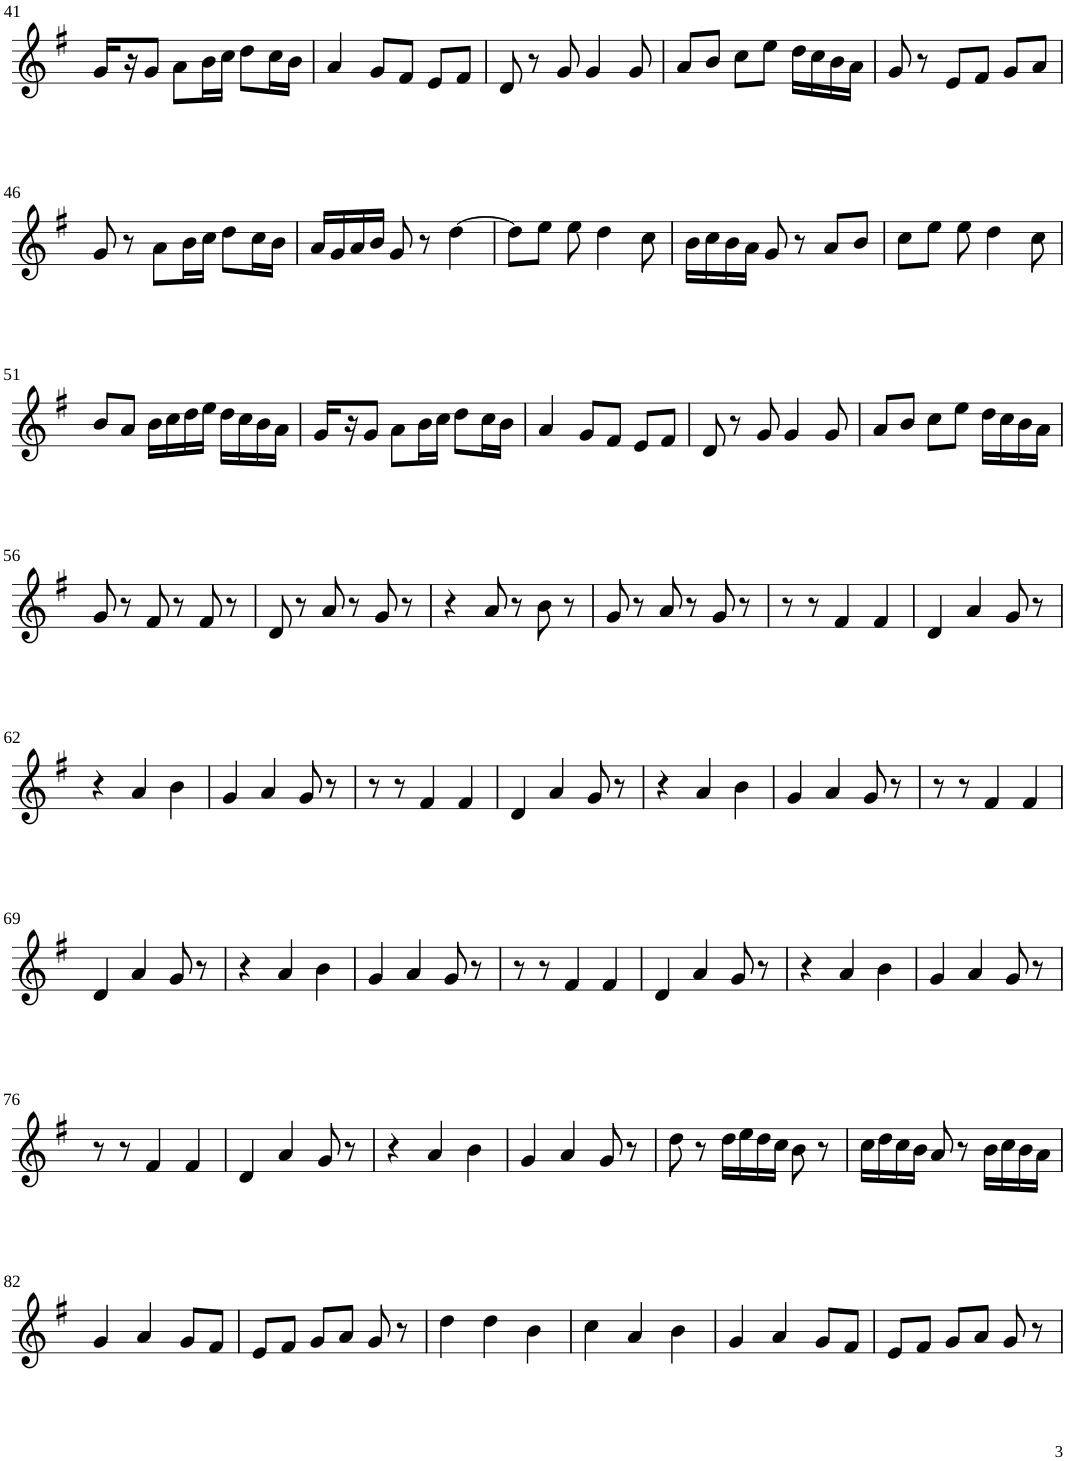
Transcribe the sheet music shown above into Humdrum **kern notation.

**kern
*part1
*staff1
*I"Violin
!!LO:PB:g=z
*clefG2
*k[f#]
*G:
*M3/4
=41
16g/LL
16r
8g/J
8a\L
16b\L
16cc\JJ
8dd\L
16cc\L
16b\JJ
=42
4a/
8g/L
8f#/J
8e/L
8f#/J
=43
8d/
8r
8g/
4g/
8g/
=44
8a/L
8b/J
8cc\L
8ee\J
16dd\LL
16cc\
16b\
16a\JJ
=45
8g/
8r
8e/L
8f#/J
8g/L
8a/J
!!LO:LB:g=z
=46
8g/
8r
8a\L
16b\L
16cc\JJ
8dd\L
16cc\L
16b\JJ
=47
16a/LL
16g/
16a/
16b/JJ
8g/
8r
[4dd\
=48
8dd\L]
8ee\J
8ee\
4dd\
8cc\
=49
16b\LL
16cc\
16b\
16a\JJ
8g/
8r
8a/L
8b/J
=50
8cc\L
8ee\J
8ee\
4dd\
8cc\
!!LO:LB:g=z
=51
8b/L
8a/J
16b\LL
16cc\
16dd\
16ee\JJ
16dd\LL
16cc\
16b\
16a\JJ
=52
16g/LL
16r
8g/J
8a\L
16b\L
16cc\JJ
8dd\L
16cc\L
16b\JJ
=53
4a/
8g/L
8f#/J
8e/L
8f#/J
=54
8d/
8r
8g/
4g/
8g/
=55
8a/L
8b/J
8cc\L
8ee\J
16dd\LL
16cc\
16b\
16a\JJ
!!LO:LB:g=z
=56
8g/
8r
8f#/
8r
8f#/
8r
=57
8d/
8r
8a/
8r
8g/
8r
=58
4r
8a/
8r
8b\
8r
=59
8g/
8r
8a/
8r
8g/
8r
=60
8r
8r
4f#/
4f#/
=61
4d/
4a/
8g/
8r
!!LO:LB:g=z
=62
4r
4a/
4b\
=63
4g/
4a/
8g/
8r
=64
8r
8r
4f#/
4f#/
=65
4d/
4a/
8g/
8r
=66
4r
4a/
4b\
=67
4g/
4a/
8g/
8r
=68
8r
8r
4f#/
4f#/
!!LO:LB:g=z
=69
4d/
4a/
8g/
8r
=70
4r
4a/
4b\
=71
4g/
4a/
8g/
8r
=72
8r
8r
4f#/
4f#/
=73
4d/
4a/
8g/
8r
=74
4r
4a/
4b\
=75
4g/
4a/
8g/
8r
!!LO:LB:g=z
=76
8r
8r
4f#/
4f#/
=77
4d/
4a/
8g/
8r
=78
4r
4a/
4b\
=79
4g/
4a/
8g/
8r
=80
8dd\
8r
16dd\LL
16ee\
16dd\
16cc\JJ
8b\
8r
=81
16cc\LL
16dd\
16cc\
16b\JJ
8a/
8r
16b\LL
16cc\
16b\
16a\JJ
!!LO:LB:g=z
=82
4g/
4a/
8g/L
8f#/J
=83
8e/L
8f#/J
8g/L
8a/J
8g/
8r
=84
4dd\
4dd\
4b\
=85
4cc\
4a/
4b\
=86
4g/
4a/
8g/L
8f#/J
=87
8e/L
8f#/J
8g/L
8a/J
8g/
8r
=
*-
